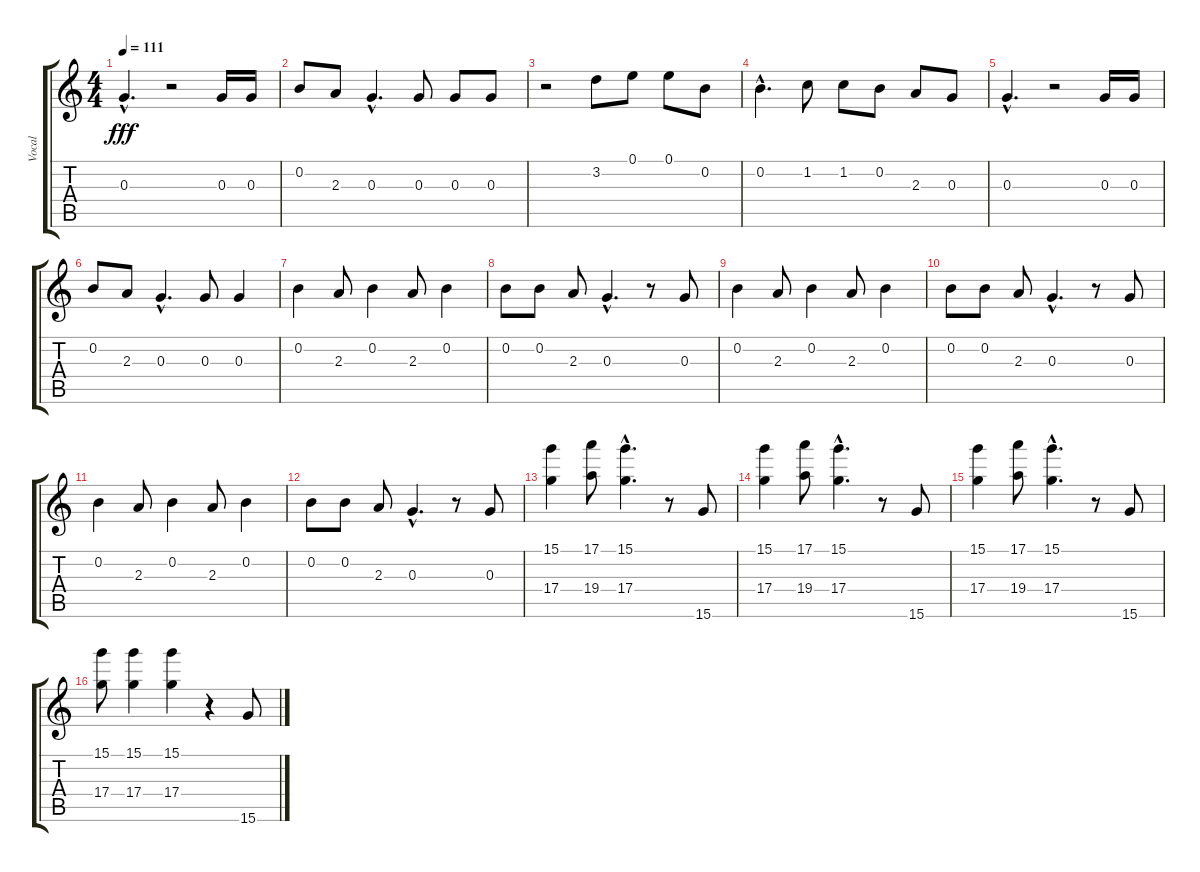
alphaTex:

\track ("Vocal" "Vocal") {instrument fretlessbass}
\staff {score tabs}
\tuning (E4 B3 G3 D3 A2 E2) {hide}
\ts (4 4)
\tempo 111
\clef g2
\ks c
0.3{hac}.4{d dy fff} r.2 0.3.16 0.3.16 |
0.2.8 2.3.8 0.3{hac}.4{d} 0.3.8 0.3.8 0.3.8 |
r.2 3.2.8 0.1.8 0.1.8 0.2.8 |
0.2{hac}.4{d} 1.2.8 1.2.8 0.2.8 2.3.8 0.3.8 |
0.3{hac}.4{d} r.2 0.3.16 0.3.16 |
0.2.8 2.3.8 0.3{hac}.4{d} 0.3.8 0.3.4 |
0.2.4 2.3.8 0.2.4 2.3.8 0.2.4 |
0.2.8 0.2.8 2.3.8 0.3{hac}.4{d} r.8 0.3.8 |
0.2.4 2.3.8 0.2.4 2.3.8 0.2.4 |
0.2.8 0.2.8 2.3.8 0.3{hac}.4{d} r.8 0.3.8 |
0.2.4 2.3.8 0.2.4 2.3.8 0.2.4 |
0.2.8 0.2.8 2.3.8 0.3{hac}.4{d} r.8 0.3.8 |
(15.1 17.4).4 (17.1 19.4).8 (15.1 17.4{hac}).4{d} r.8 15.6.8 |
(15.1 17.4).4 (17.1 19.4).8 (15.1 17.4{hac}).4{d} r.8 15.6.8 |
(15.1 17.4).4 (17.1 19.4).8 (15.1 17.4{hac}).4{d} r.8 15.6.8 |
(15.1 17.4).8 (15.1 17.4).4 (15.1 17.4).4 r.4 15.6.8
